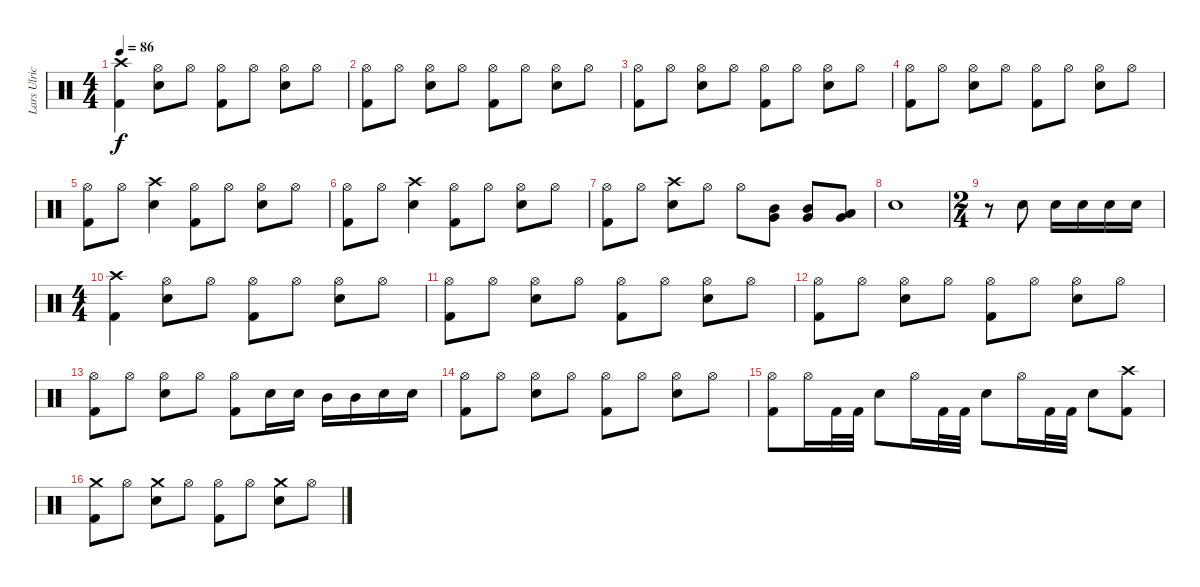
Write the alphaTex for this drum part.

\track ("Lars Ulrich" "Lars Ulric") {instrument percussion}
\staff {score}
\articulation defaults
\ts (4 4)
\tempo 86
\clef neutral
\ks c
("Crash high (hit)" "Kick (hit) 2").4{dy f} ("Hi-Hat (open)" "Electric Snare (hit)").8 "Hi-Hat (open)".8 ("Hi-Hat (open)" "Kick (hit) 2").8 "Hi-Hat (open)".8 ("Hi-Hat (open)" "Electric Snare (hit)").8 "Hi-Hat (open)".8 |
("Hi-Hat (open)" "Kick (hit) 2").8 "Hi-Hat (open)".8 ("Hi-Hat (open)" "Electric Snare (hit)").8 "Hi-Hat (open)".8 ("Hi-Hat (open)" "Kick (hit) 2").8 "Hi-Hat (open)".8 ("Hi-Hat (open)" "Electric Snare (hit)").8 "Hi-Hat (open)".8 |
("Hi-Hat (open)" "Kick (hit) 2").8 "Hi-Hat (open)".8 ("Hi-Hat (open)" "Electric Snare (hit)").8 "Hi-Hat (open)".8 ("Hi-Hat (open)" "Kick (hit) 2").8 "Hi-Hat (open)".8 ("Hi-Hat (open)" "Electric Snare (hit)").8 "Hi-Hat (open)".8 |
("Hi-Hat (open)" "Kick (hit) 2").8 "Hi-Hat (open)".8 ("Hi-Hat (open)" "Electric Snare (hit)").8 "Hi-Hat (open)".8 ("Hi-Hat (open)" "Kick (hit) 2").8 "Hi-Hat (open)".8 ("Hi-Hat (open)" "Electric Snare (hit)").8 "Hi-Hat (open)".8 |
("Hi-Hat (open)" "Kick (hit) 2").8 "Hi-Hat (open)".8 ("Crash high (hit)" "Electric Snare (hit)").4 ("Hi-Hat (open)" "Kick (hit) 2").8 "Hi-Hat (open)".8 ("Hi-Hat (open)" "Electric Snare (hit)").8 "Hi-Hat (open)".8 |
("Hi-Hat (open)" "Kick (hit) 2").8 "Hi-Hat (open)".8 ("Crash high (hit)" "Electric Snare (hit)").4 ("Hi-Hat (open)" "Kick (hit) 2").8 "Hi-Hat (open)".8 ("Hi-Hat (open)" "Electric Snare (hit)").8 "Hi-Hat (open)".8 |
("Hi-Hat (open)" "Kick (hit) 2").8 "Hi-Hat (open)".8 ("Crash high (hit)" "Electric Snare (hit)").8 "Hi-Hat (open)".8 "Hi-Hat (open)".8 ("Mid Tom (hit)" "Very Low Tom (hit)").8 ("Mid Tom (hit)" "Very Low Tom (hit)").8 ("Low Tom (hit)" "Very Low Tom (hit)").8 |
"Electric Snare (hit)".1 |
\ts (2 4)
r.8 "Electric Snare (hit)".8 "Electric Snare (hit)".16 "Electric Snare (hit)".16 "Electric Snare (hit)".16 "Electric Snare (hit)".16 |
\ts (4 4)
("Crash high (hit)" "Kick (hit) 2").4 ("Hi-Hat (open)" "Electric Snare (hit)").8 "Hi-Hat (open)".8 ("Hi-Hat (open)" "Kick (hit) 2").8 "Hi-Hat (open)".8 ("Hi-Hat (open)" "Electric Snare (hit)").8 "Hi-Hat (open)".8 |
("Hi-Hat (open)" "Kick (hit) 2").8 "Hi-Hat (open)".8 ("Hi-Hat (open)" "Electric Snare (hit)").8 "Hi-Hat (open)".8 ("Hi-Hat (open)" "Kick (hit) 2").8 "Hi-Hat (open)".8 ("Hi-Hat (open)" "Electric Snare (hit)").8 "Hi-Hat (open)".8 |
("Hi-Hat (open)" "Kick (hit) 2").8 "Hi-Hat (open)".8 ("Hi-Hat (open)" "Electric Snare (hit)").8 "Hi-Hat (open)".8 ("Hi-Hat (open)" "Kick (hit) 2").8 "Hi-Hat (open)".8 ("Hi-Hat (open)" "Electric Snare (hit)").8 "Hi-Hat (open)".8 |
("Hi-Hat (open)" "Kick (hit) 2").8 "Hi-Hat (open)".8 ("Hi-Hat (open)" "Electric Snare (hit)").8 "Hi-Hat (open)".8 ("Hi-Hat (open)" "Kick (hit) 2").8 "Electric Snare (hit)".16 "Electric Snare (hit)".16 "Mid Tom (hit)".16 "Mid Tom (hit)".16 "Electric Snare (hit)".16 "Electric Snare (hit)".16 |
("Hi-Hat (open)" "Kick (hit) 2").8 "Hi-Hat (open)".8 ("Hi-Hat (open)" "Electric Snare (hit)").8 "Hi-Hat (open)".8 ("Hi-Hat (open)" "Kick (hit) 2").8 "Hi-Hat (open)".8 ("Hi-Hat (open)" "Electric Snare (hit)").8 "Hi-Hat (open)".8 |
("Hi-Hat (open)" "Kick (hit) 2").8 "Hi-Hat (open)".16 "Kick (hit) 2".32 "Kick (hit) 2".32 "Electric Snare (hit)".8 "Hi-Hat (open)".16 "Kick (hit) 2".32 "Kick (hit) 2".32 "Electric Snare (hit)".8 "Hi-Hat (open)".16 "Kick (hit) 2".32 "Kick (hit) 2".32 "Electric Snare (hit)".8 ("Crash high (hit)" "Kick (hit) 2").8 |
("Crash medium (hit)" "Kick (hit) 2").8 "Hi-Hat (open)".8 ("Crash medium (hit)" "Electric Snare (hit)").8 "Hi-Hat (open)".8 ("Hi-Hat (open)" "Kick (hit) 2").8 "Hi-Hat (open)".8 ("Crash medium (hit)" "Electric Snare (hit)").8 "Hi-Hat (open)".8
